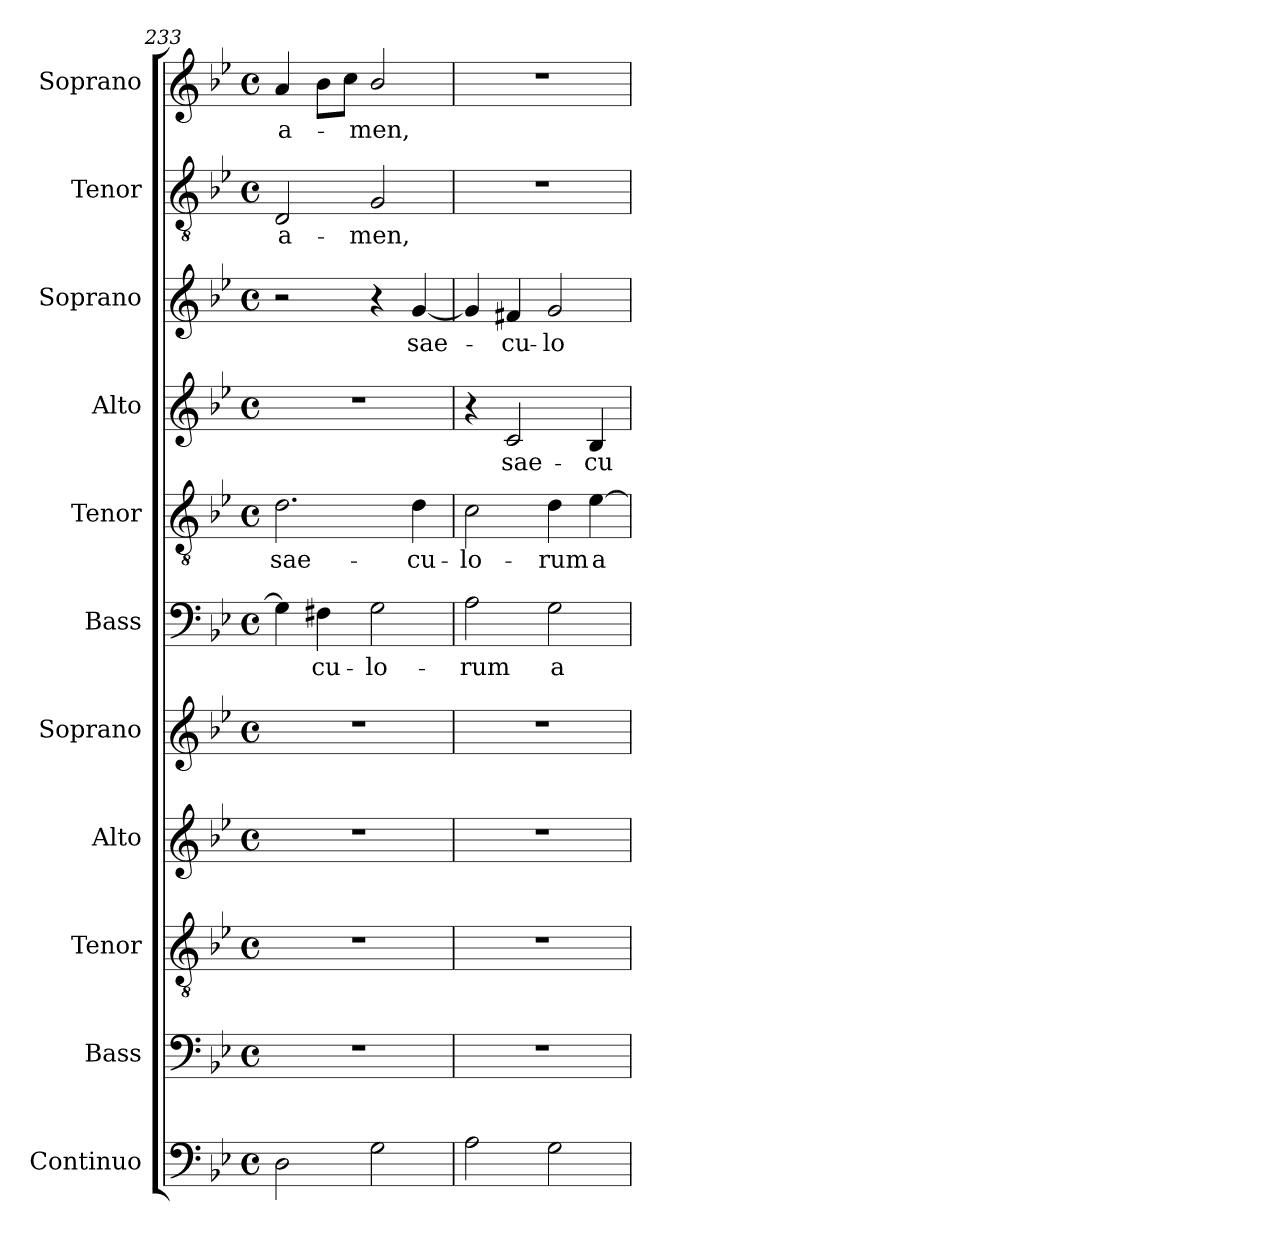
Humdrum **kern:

**kern	**kern	**kern	**kern	**kern	**kern	**text	**kern	**text	**kern	**text	**kern	**text	**kern	**text	**kern	**text
*part11	*part10	*part9	*part8	*part7	*part6	*part6	*part5	*part5	*part4	*part4	*part3	*part3	*part2	*part2	*part1	*part1
*staff11	*staff10	*staff9	*staff8	*staff7	*staff6	*staff6	*staff5	*staff5	*staff4	*staff4	*staff3	*staff3	*staff2	*staff2	*staff1	*staff1
*I"Continuo	*I"Bass	*I"Tenor	*I"Alto	*I"Soprano	*I"Bass	*	*I"Tenor	*	*I"Alto	*	*I"Soprano	*	*I"Tenor	*	*I"Soprano	*
*I'Cont.	*I'B.	*I'T.	*I'A.	*I'S.	*I'B.	*	*I'T.	*	*I'A.	*	*I'S.	*	*I'T.	*	*I'S.	*
!!LO:PB:g=z
*clefF4	*clefF4	*clefGv2	*clefG2	*clefG2	*clefF4	*	*clefGv2	*	*clefG2	*	*clefG2	*	*clefGv2	*	*clefG2	*
*	*	*ITrd7c12	*	*	*	*	*ITrd7c12	*	*	*	*	*	*ITrd7c12	*	*	*
*k[b-e-]	*k[b-e-]	*k[b-e-]	*k[b-e-]	*k[b-e-]	*k[b-e-]	*	*k[b-e-]	*	*k[b-e-]	*	*k[b-e-]	*	*k[b-e-]	*	*k[b-e-]	*
*B-:	*B-:	*B-:	*B-:	*B-:	*B-:	*	*B-:	*	*B-:	*	*B-:	*	*B-:	*	*B-:	*
*M4/4	*M4/4	*M4/4	*M4/4	*M4/4	*M4/4	*	*M4/4	*	*M4/4	*	*M4/4	*	*M4/4	*	*M4/4	*
*met(c)	*met(c)	*met(c)	*met(c)	*met(c)	*met(c)	*	*met(c)	*	*met(c)	*	*met(c)	*	*met(c)	*	*met(c)	*
=233	=233	=233	=233	=233	=233	=233	=233	=233	=233	=233	=233	=233	=233	=233	=233	=233
!	!	!	!	!	!	!	!	!LO:LY:b:color=#000000	!	!	!	!	!	!	!	!
!	!	!	!	!	!	!	!	!	!	!	!	!	!	!LO:LY:b:color=#000000	!	!
!	!	!	!	!	!	!	!	!	!	!	!	!	!	!	!	!LO:LY:b:color=#000000
2Di\	1r	1r	1r	1r	4Gi\]	.	2.Di\	sae-	1r	.	2r	.	2DDi/	a-	4ai/	a-
!	!	!	!	!	!	!LO:LY:b:color=#000000	!	!	!	!	!	!	!	!	!	!
.	.	.	.	.	4F#Xi\	-cu-	.	.	.	.	.	.	.	.	8b-i\L	.
.	.	.	.	.	.	.	.	.	.	.	.	.	.	.	8cci\J	.
!	!	!	!	!	!	!LO:LY:b:color=#000000	!	!	!	!	!	!	!	!	!	!
!	!	!	!	!	!	!	!	!	!	!	!	!	!	!LO:LY:b:color=#000000	!	!
!	!	!	!	!	!	!	!	!	!	!	!	!	!	!	!	!LO:LY:b:color=#000000
2Gi\	.	.	.	.	2Gi\	-lo-	.	.	.	.	4r	.	2GGi/	-men,	2b-i/	-men,
!	!	!	!	!	!	!	!	!LO:LY:b:color=#000000	!	!	!	!	!	!	!	!
!	!	!	!	!	!	!	!	!	!	!	!	!LO:LY:b:color=#000000	!	!	!	!
.	.	.	.	.	.	.	4Di\	-cu-	.	.	[<4gi/	sae-	.	.	.	.
=234	=234	=234	=234	=234	=234	=234	=234	=234	=234	=234	=234	=234	=234	=234	=234	=234
!	!	!	!	!	!	!LO:LY:b:color=#000000	!	!	!	!	!	!	!	!	!	!
!	!	!	!	!	!	!	!	!LO:LY:b:color=#000000	!	!	!	!	!	!	!	!
2Ai\	1r	1r	1r	1r	2Ai\	-rum	2Ci\	-lo-	4r	.	4gi/]	.	1r	.	1r	.
!	!	!	!	!	!	!	!	!	!	!LO:LY:b:color=#000000	!	!	!	!	!	!
!	!	!	!	!	!	!	!	!	!	!	!	!LO:LY:b:color=#000000	!	!	!	!
.	.	.	.	.	.	.	.	.	2ci/	sae-	4f#Xi/	-cu-	.	.	.	.
!	!	!	!	!	!	!LO:LY:b:color=#000000	!	!	!	!	!	!	!	!	!	!
!	!	!	!	!	!	!	!	!LO:LY:b:color=#000000	!	!	!	!	!	!	!	!
!	!	!	!	!	!	!	!	!	!	!	!	!LO:LY:b:color=#000000	!	!	!	!
2Gi\	.	.	.	.	2Gi\	a-	4Di\	-rum	.	.	2gi/	-lo-	.	.	.	.
!	!	!	!	!	!	!	!	!LO:LY:b:color=#000000	!	!	!	!	!	!	!	!
!	!	!	!	!	!	!	!	!	!	!LO:LY:b:color=#000000	!	!	!	!	!	!
.	.	.	.	.	.	.	[>4E-i\	a-	4B-i/	-cu-	.	.	.	.	.	.
=	=	=	=	=	=	=	=	=	=	=	=	=	=	=	=	=
*-	*-	*-	*-	*-	*-	*-	*-	*-	*-	*-	*-	*-	*-	*-	*-	*-
